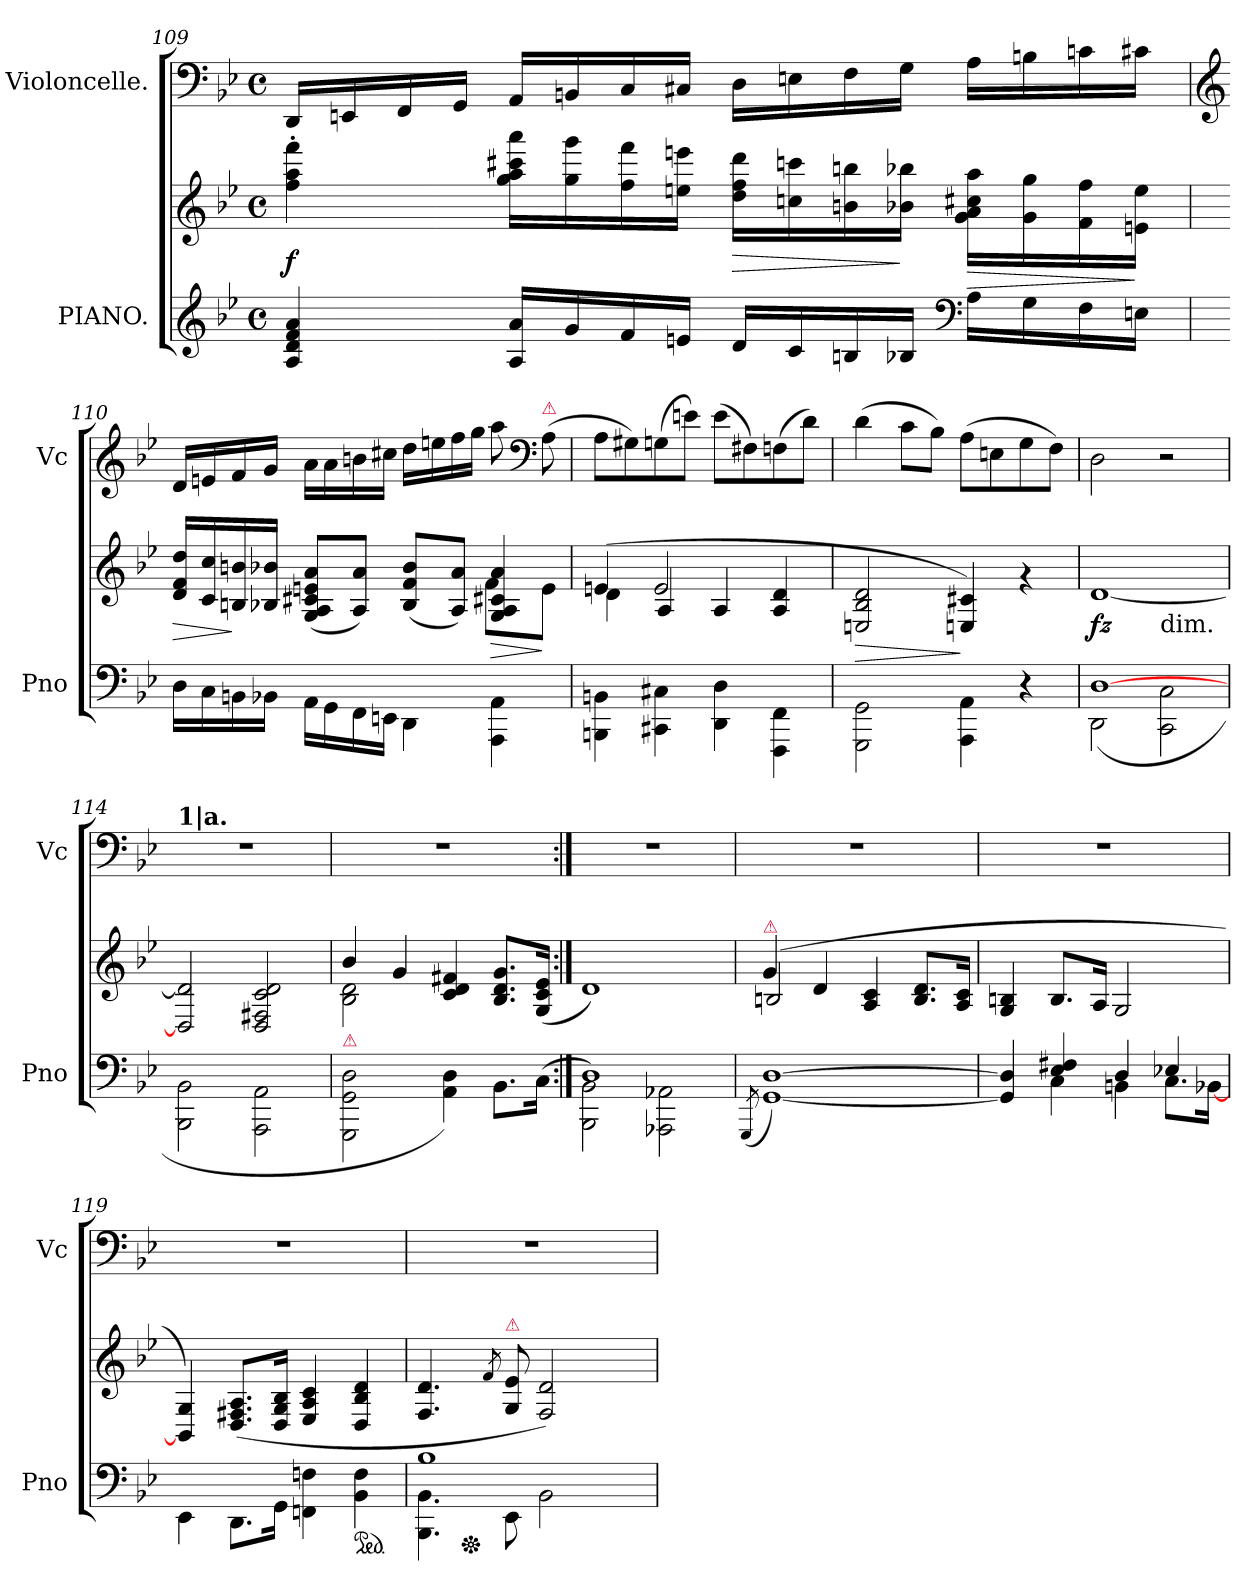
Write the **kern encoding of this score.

**kern	**kern	**dynam	**kern
*part2	*part2	*part2	*part1
*staff3	*staff2	*staff2/3	*staff1
*I"PIANO.	*	*	*I"Violoncelle.
*I'Pno	*	*	*I'Vc
*clefG2	*clefG2	*	*clefF4
*k[b-e-]	*k[b-e-]	*	*k[b-e-]
*M4/4	*M4/4	*	*M4/4
*met(c)	*met(c)	*	*met(c)
=109	=109	=109	=109
4A 4d 4f 4a	4ff'> 4aa'> 4fff'>	f	16DD!LL
.	.	.	16EEn!
.	.	.	16FF!
.	.	.	16GG!JJ
16A 16aLL	16gg 16aa 16ccc#X 16aaaLL	.	16AA!LL
16g	16gg 16ggg	.	16BBn!
16f	16ff 16fff	.	16C!
16enJJ	16een 16eeenJJ	.	16C#X!JJ
16dLL	16dd 16ff 16dddLL	>	16D!LL
16c	16ccn 16cccn	.	16En!
16Bn	16bn 16bbn	.	16F!
16B-XJJ	16b-X 16bb-XJJ	]	16G!JJ
*clefF4	*	*	*
16ALL	16g 16a 16cc#X 16aaLL	>	16A!LL
16G	16g 16gg	.	16Bn!
16F	16f 16ff	.	16cn!
16EnJJ	16en 16eeJJ	]	16c#X!JJ
=110	=110	=110	=110
*	*	*	*clefG2
*	*^	*	*
16D\LL	16d 16f 16ddLL	2rcccyy	>	16d!LL
16C\	16c 16cc	.	.	16en!
16BBn\	16Bn 16bn	.	]	16f!
16BB-X\JJ	16B-X 16b-XJJ	.	.	16g!JJ
16AA\LL	(>8G/ 8A/ 8c#X/ 8en/ 8a/L	.	.	16a!\LL
16GG\	.	.	.	16a!
16FF	8A 8aJ)	.	.	16bn!
16EEnJJ	.	.	.	16cc#X!JJ
4DD\	(>8B-/ 8f/ 8b-/L	4rFyy	.	16dd!LL
.	.	.	.	16een!
.	8A 8aJ)	.	.	16ff!
.	.	.	.	16gg!JJ
4AAA\ 4AA\	4G/ 4A/ 4c#X/ 4a/	8f\L	>	8aa!
*	*	*	*	*clefF4
!	!	!	!	!LO:TX:a:color=crimson:t=⚠
.	.	8e\J	]	(>8A!
=111	=111	=111	=111	=111
4BBBn\ 4BBn\	(>4en	4d	.	8A!L
.	.	.	.	8G#X!)
4CC#X\ 4C#X\	2e	4A/	.	(>8Gn!
.	.	.	.	8en!J)
4DD\ 4D\	.	4A/	.	(>8e!L
.	.	.	.	8F#X!)
4FFF\ 4FF\	4A/ 4d/	4ryy	.	(>8Fn!
.	.	.	.	8d!J)
*	*v	*v	*	*
=112	=112	=112	=112
2GGG\ 2GG\	2En/ 2B-/ 2d/	>	(>4d!
.	.	.	8c!L
.	.	.	8B-!J)
4AAA\ 4AA\	4En/ 4c#X/)	]	(8A!L
.	.	.	8En!
4r	4rg	.	8G!
.	.	.	8F!J)
=113	=113	=113	=113
*^	*^	*	*
[>1D	(2DD	[1d	2ryy	fz	2D!
!	!	!	!LO:TX:c:t=dim.	!	!
.	2CC 2C	.	2ryy	.	2r
=114	=114	=114	=114	=114	=114
!	!	!	!	!	!LO:TX:a:B:t=1|a.
*v	*v	*	*	*	*
*	*v	*v	*	*
2BBB-\ 2BB-\	2D]/ 2d]/	.	1rF
2AAA\ 2AA\	2D/ 2F#X/ 2c/ 2d/	.	.
=115	=115	=115	=115
*	*^	*	*
!LO:TX:a:color=crimson:t=⚠	!	!	!	!
2GGG\ 2GG\ 2D\	4b-	2B- 2d	.	1rF
.	4g	.	.	.
4AA\ 4D\)	4c 4d 4f#X	2rFyy	.	.
8.BB-\L	8.B-/ 8.d/ 8.g/L	.	.	.
(>16C\Jk	(>16G/ 16c/ 16e-/Jk	.	.	.
*	*v	*v	*	*
=116:|!	=116:|!	=116:|!	=116:|!
*^	*	*	*
1D)	2BBB- 2BB-	1d)	.	1rF
.	2AAA-X 2AA-X	.	.	.
*v	*v	*	*	*
=117	=117	=117	=117
(>8qGGG/	.	.	.
*	*^	*	*
!	!LO:TX:a:color=crimson:t=⚠	!	!	!
[1GG\ [1D\)	(>4g	2Bn/	.	1rF
.	4d	.	.	.
.	4A/ 4c/	2rFyy	.	.
.	8.B/ 8.d/L	.	.	.
.	16A/ 16c/Jk	.	.	.
*	*v	*v	*	*
=118	=118	=118	=118
*^	*	*	*
4rAyy	4GG] 4D]	4G/ 4Bn/	.	1rF
4E- 4F#X	4C	8.B/L	.	.
.	.	16A/Jk	.	.
4D	4BBn	2G/	.	.
4E-X	8.CL	.	.	.
.	[>16BB-XJk	.	.	.
*v	*v	*	*	*
=119	=119	=119	=119
4EE-\	4BB-]/ 4G/)	.	1rF
8.DD\L	(>8.D/ 8.F#X/ 8.A/L	.	.
16GG\Jk	16D/ 16G/ 16B-/Jk	.	.
4FFn\ 4Fn\	4E-/ 4A/ 4c/	.	.
*ped	*	*	*
4BB-\ 4F\	4D/ 4B-/ 4d/	.	.
=120	=120	=120	=120
*^	*^	*	*
1B-	4.BBB- 4.BB-	4.F/ 4.d/	8.ryy	.	1rF
*Xped	*	*	*	*	*
.	.	.	2ryy	.	.
.	.	8qf/	.	.	.
!	!	!LO:TX:a:color=crimson:t=⚠	!	!	!
.	8EE-	8G/ 8e-/	.	.	.
.	2BB-	2F/ 2d/)	.	.	.
.	.	.	4ryy	.	.
.	.	.	16ryy	.	.
*v	*v	*	*	*	*
*	*v	*v	*	*
=	=	=	=
*-	*-	*-	*-
